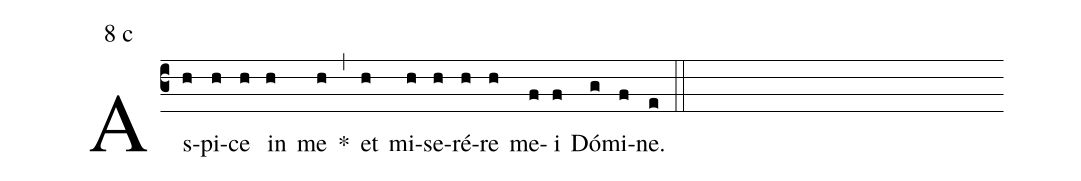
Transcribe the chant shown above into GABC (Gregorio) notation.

mode:8 c;
%%
(c3) As(h)pi(h)ce(h) in(h) me(h) *(,) et(h) mi(h)se(h)ré(h)re(h) me(f)i(f) Dó(g)mi(f)ne.(e) (::)
